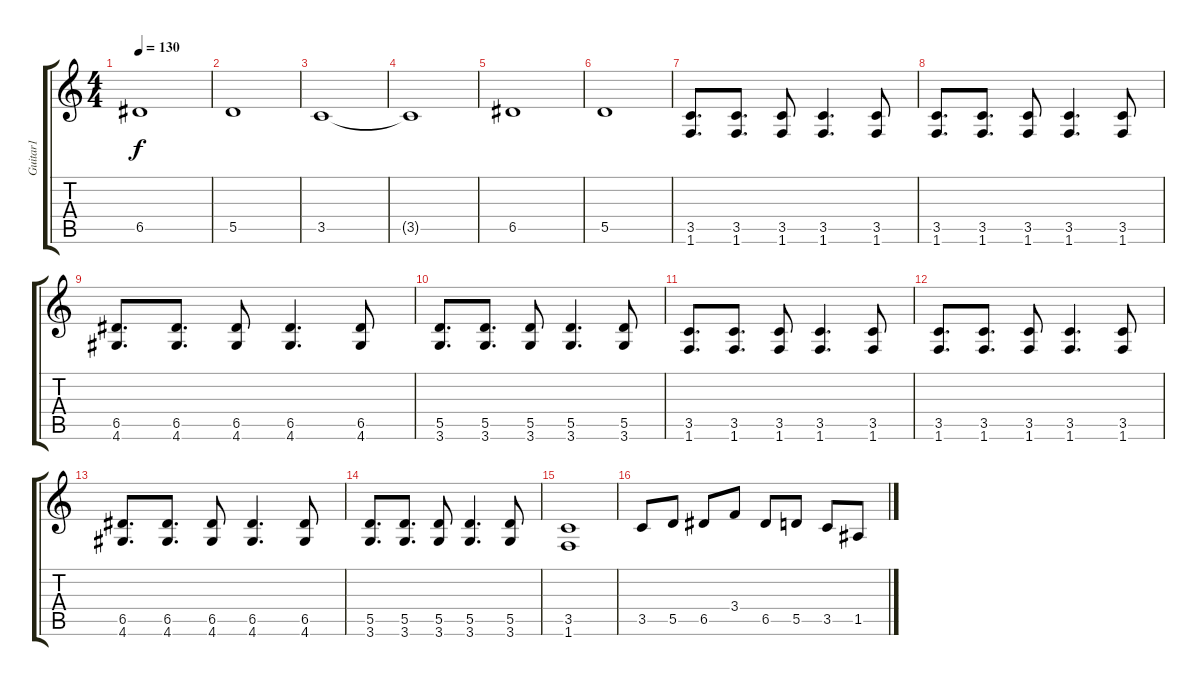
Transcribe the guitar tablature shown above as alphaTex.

\track ("Guitar1" "Guitar1") {instrument distortionguitar}
\staff {score tabs}
\tuning (E4 B3 G3 D3 A2 E2) {hide}
\ts (4 4)
\tempo 130
\clef g2
\ks c
6.5.1{dy f} |
5.5.1 |
3.5.1 |
3.5{t}.1 |
6.5.1 |
5.5.1 |
(3.5 1.6).8{d} (3.5 1.6).8{d} (3.5 1.6).8 (3.5 1.6).4{d} (3.5 1.6).8 |
(3.5 1.6).8{d} (3.5 1.6).8{d} (3.5 1.6).8 (3.5 1.6).4{d} (3.5 1.6).8 |
(6.5 4.6).8{d} (6.5 4.6).8{d} (6.5 4.6).8 (6.5 4.6).4{d} (6.5 4.6).8 |
(5.5 3.6).8{d} (5.5 3.6).8{d} (5.5 3.6).8 (5.5 3.6).4{d} (5.5 3.6).8 |
(3.5 1.6).8{d} (3.5 1.6).8{d} (3.5 1.6).8 (3.5 1.6).4{d} (3.5 1.6).8 |
(3.5 1.6).8{d} (3.5 1.6).8{d} (3.5 1.6).8 (3.5 1.6).4{d} (3.5 1.6).8 |
(6.5 4.6).8{d} (6.5 4.6).8{d} (6.5 4.6).8 (6.5 4.6).4{d} (6.5 4.6).8 |
(5.5 3.6).8{d} (5.5 3.6).8{d} (5.5 3.6).8 (5.5 3.6).4{d} (5.5 3.6).8 |
(3.5 1.6).1 |
3.5.8 5.5.8 6.5.8 3.4.8 6.5.8 5.5.8 3.5.8 1.5.8
